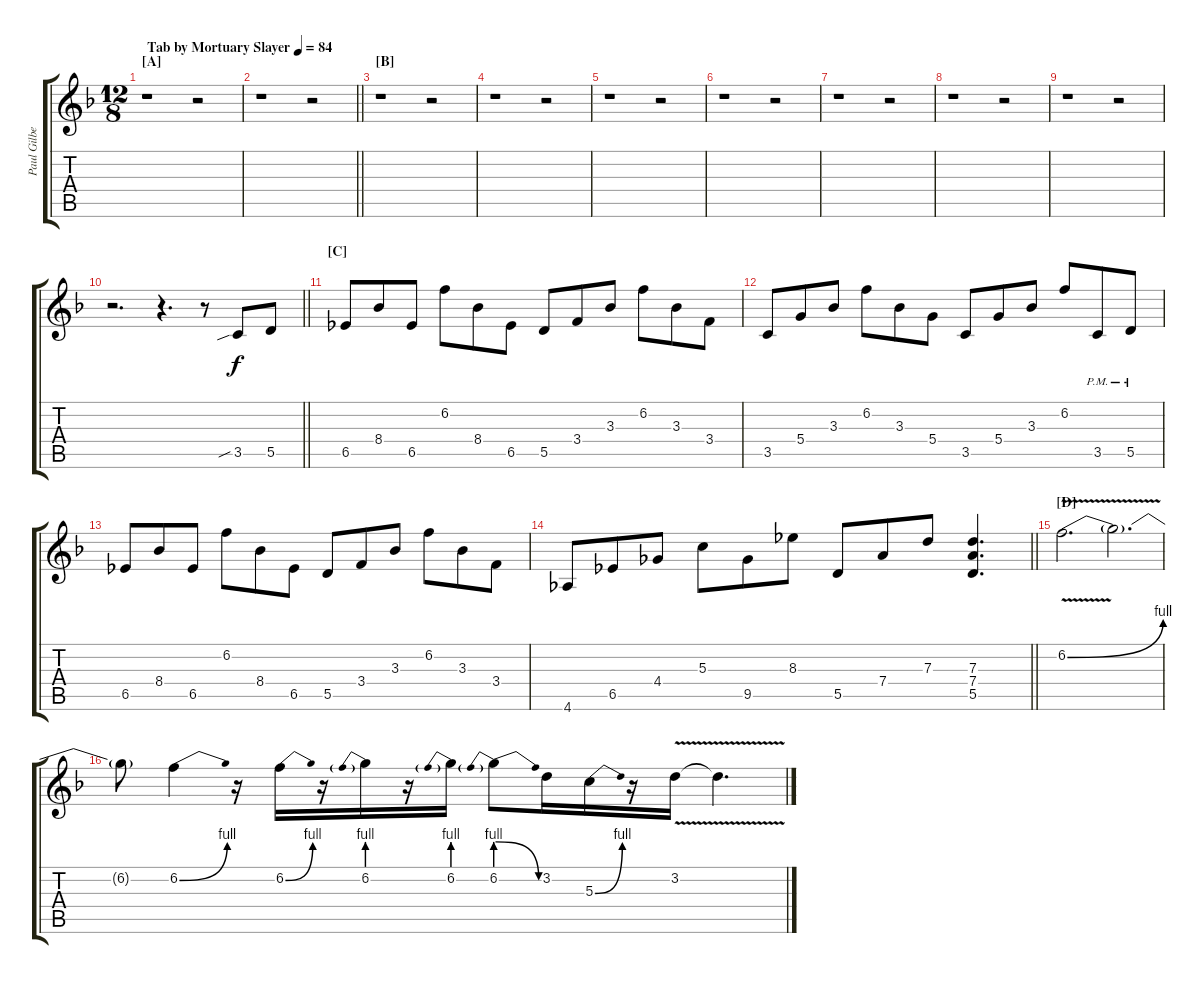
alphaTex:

\track ("Paul Gilbert" "Paul Gilbe") {instrument distortionguitar}
\staff {score tabs}
\tuning (E4 B3 G3 D3 A2 E2) {hide}
\ts (12 8)
\section ("" "[A]")
\tempo (84 "Tab by Mortuary Slayer")
\clef g2
\ks dminor
r.1{txt "" dy f instrument distortionguitar} r.2 |
\barLineRight lightlight
r.1 r.2 |
\section ("" "[B]")
r.1 r.2 |
r.1 r.2 |
r.1 r.2 |
r.1 r.2 |
r.1 r.2 |
r.1 r.2 |
r.1 r.2 |
\barLineRight lightlight
r.2{d} r.4{d} r.8 3.5{sib}.8 5.5.8 |
\section ("" "[C]")
6.5.8 8.4.8 6.5.8 6.2.8 8.4.8 6.5.8 5.5.8 3.4.8 3.3.8 6.2.8 3.3.8 3.4.8 |
3.5.8 5.4.8 3.3.8 6.2.8 3.3.8 5.4.8 3.5.8 5.4.8 3.3.8 6.2.8 3.5{pm}.8 5.5{pm}.8 |
6.5.8 8.4.8 6.5.8 6.2.8 8.4.8 6.5.8 5.5.8 3.4.8 3.3.8 6.2.8 3.3.8 3.4.8 |
\barLineRight lightlight
4.6.8 6.5.8 4.4.8 5.3.8 9.5.8 8.3.8 5.5.8 7.4.8 7.3.8 (7.3 7.4 5.5).4{d} |
\section ("" "[D]")
6.2{be (bend 0 0 60 4) v}.2{d} 6.2{t}.2{d} |
6.2{t}.8 6.2{be (bend 0 0 60 4)}.4 r.16 6.2{be (bend 0 0 60 4)}.16 r.16 6.2{be (prebend 0 4 60 4)}.16 r.16 6.2{be (prebend 0 4 60 4)}.16 6.2{be (prebendrelease 0 4 60 0)}.8 3.2.16 5.3{be (bend 0 0 60 4)}.16 r.16 3.2{v}.16 3.2{t}.4{d}
